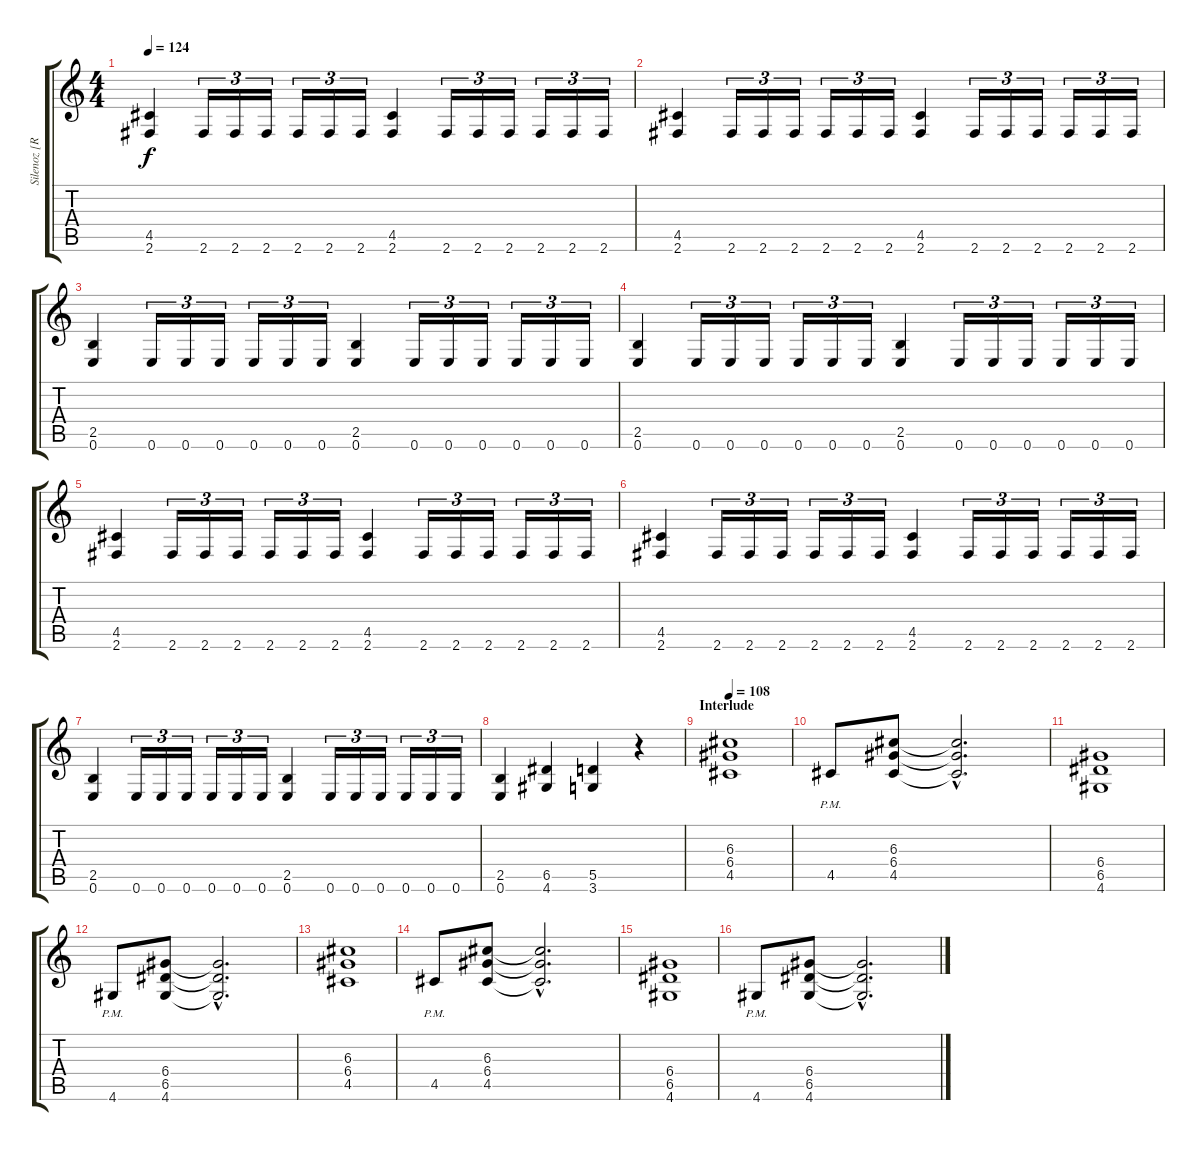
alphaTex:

\track ("Silenoz [Rhythm Guitar]" "Silenoz [R") {instrument distortionguitar}
\staff {score tabs}
\tuning (E4 B3 G3 D3 A2 E2) {hide}
\ts (4 4)
\tempo 124
\clef g2
\ks c
(4.5 2.6).4{dy f} 2.6.16{tu (3 2)} 2.6.16{tu (3 2)} 2.6.16{tu (3 2)} 2.6.16{tu (3 2)} 2.6.16{tu (3 2)} 2.6.16{tu (3 2)} (4.5 2.6).4 2.6.16{tu (3 2)} 2.6.16{tu (3 2)} 2.6.16{tu (3 2)} 2.6.16{tu (3 2)} 2.6.16{tu (3 2)} 2.6.16{tu (3 2)} |
(4.5 2.6).4 2.6.16{tu (3 2)} 2.6.16{tu (3 2)} 2.6.16{tu (3 2)} 2.6.16{tu (3 2)} 2.6.16{tu (3 2)} 2.6.16{tu (3 2)} (4.5 2.6).4 2.6.16{tu (3 2)} 2.6.16{tu (3 2)} 2.6.16{tu (3 2)} 2.6.16{tu (3 2)} 2.6.16{tu (3 2)} 2.6.16{tu (3 2)} |
(2.5 0.6).4 0.6.16{tu (3 2)} 0.6.16{tu (3 2)} 0.6.16{tu (3 2)} 0.6.16{tu (3 2)} 0.6.16{tu (3 2)} 0.6.16{tu (3 2)} (2.5 0.6).4 0.6.16{tu (3 2)} 0.6.16{tu (3 2)} 0.6.16{tu (3 2)} 0.6.16{tu (3 2)} 0.6.16{tu (3 2)} 0.6.16{tu (3 2)} |
(2.5 0.6).4 0.6.16{tu (3 2)} 0.6.16{tu (3 2)} 0.6.16{tu (3 2)} 0.6.16{tu (3 2)} 0.6.16{tu (3 2)} 0.6.16{tu (3 2)} (2.5 0.6).4 0.6.16{tu (3 2)} 0.6.16{tu (3 2)} 0.6.16{tu (3 2)} 0.6.16{tu (3 2)} 0.6.16{tu (3 2)} 0.6.16{tu (3 2)} |
(4.5 2.6).4 2.6.16{tu (3 2)} 2.6.16{tu (3 2)} 2.6.16{tu (3 2)} 2.6.16{tu (3 2)} 2.6.16{tu (3 2)} 2.6.16{tu (3 2)} (4.5 2.6).4 2.6.16{tu (3 2)} 2.6.16{tu (3 2)} 2.6.16{tu (3 2)} 2.6.16{tu (3 2)} 2.6.16{tu (3 2)} 2.6.16{tu (3 2)} |
(4.5 2.6).4 2.6.16{tu (3 2)} 2.6.16{tu (3 2)} 2.6.16{tu (3 2)} 2.6.16{tu (3 2)} 2.6.16{tu (3 2)} 2.6.16{tu (3 2)} (4.5 2.6).4 2.6.16{tu (3 2)} 2.6.16{tu (3 2)} 2.6.16{tu (3 2)} 2.6.16{tu (3 2)} 2.6.16{tu (3 2)} 2.6.16{tu (3 2)} |
(2.5 0.6).4 0.6.16{tu (3 2)} 0.6.16{tu (3 2)} 0.6.16{tu (3 2)} 0.6.16{tu (3 2)} 0.6.16{tu (3 2)} 0.6.16{tu (3 2)} (2.5 0.6).4 0.6.16{tu (3 2)} 0.6.16{tu (3 2)} 0.6.16{tu (3 2)} 0.6.16{tu (3 2)} 0.6.16{tu (3 2)} 0.6.16{tu (3 2)} |
(2.5 0.6).4 (6.5 4.6).4 (5.5 3.6).4 r.4 |
\section ("" "Interlude")
\tempo 108
(6.3 6.4 4.5).1 |
4.5{pm}.8 (6.3 6.4 4.5).8 (6.3{hac t} 6.4{hac t} 4.5{hac t}).2{d} |
(6.4 6.5 4.6).1 |
4.6{pm}.8 (6.4 6.5 4.6).8 (6.4{hac t} 6.5{hac t} 4.6{hac t}).2{d} |
(6.3 6.4 4.5).1 |
4.5{pm}.8 (6.3 6.4 4.5).8 (6.3{hac t} 6.4{hac t} 4.5{hac t}).2{d} |
(6.4 6.5 4.6).1 |
4.6{pm}.8 (6.4 6.5 4.6).8 (6.4{hac t} 6.5{hac t} 4.6{hac t}).2{d}
